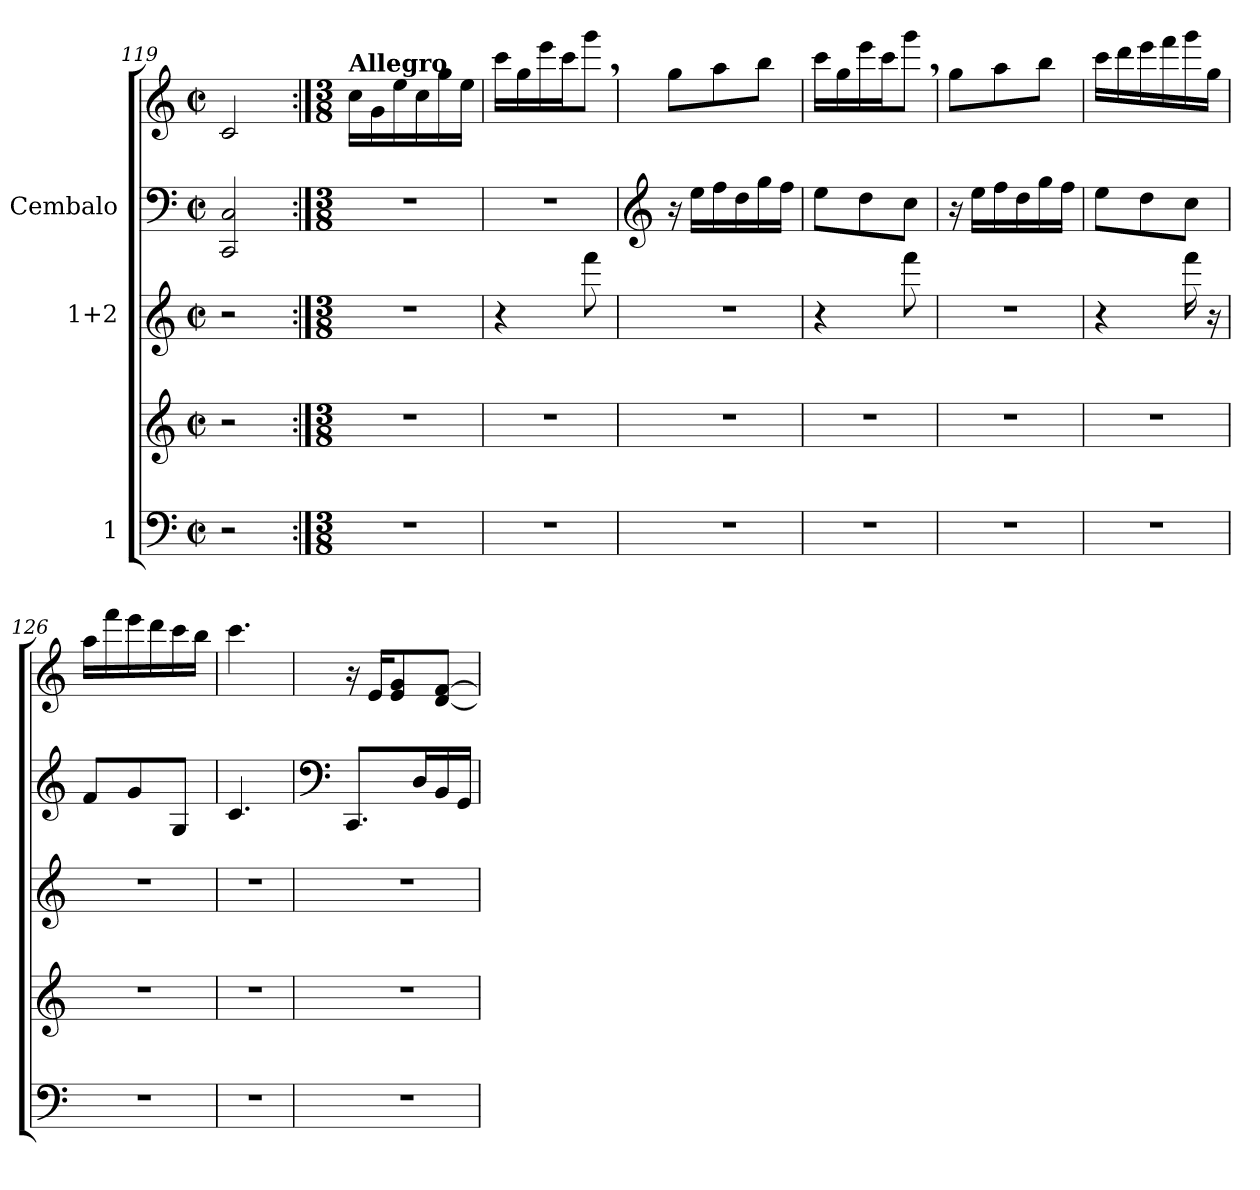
**kern	**kern	**kern	**kern	**kern
*part3	*part3	*part2	*part1	*part1
*staff5	*staff4	*staff3	*staff2	*staff1
*I"1	*	*I"1+2	*I"Cembalo	*
*clefF4	*clefG2	*clefG2	*clefF4	*clefG2
*k[]	*k[]	*k[]	*k[]	*k[]
*M2/2	*M2/2	*M2/2	*M2/2	*M2/2
*met(c|)	*met(c|)	*met(c|)	*met(c|)	*met(c|)
*MM110	*MM110	*MM110	*MM110	*MM110
=119	=119	=119	=119	=119
2r	2r	2r	2CC/ 2C/	2c/
!!LO:PB:g=z
=120:|!	=120:|!	=120:|!	=120:|!	=120:|!
*M3/8	*M3/8	*M3/8	*M3/8	*M3/8
!	!	!	!	!LO:TX:a:B:t=Allegro
4.r	4.r	4.r	4.r	16cc\LL
.	.	.	.	16g\
.	.	.	.	16ee\
.	.	.	.	16cc\
.	.	.	.	16gg\
.	.	.	.	16ee\JJ
=121	=121	=121	=121	=121
4.r	4.r	4r	4.r	16ccc\LL
.	.	.	.	16gg\
.	.	.	.	16eee\
.	.	.	.	16ccc\J
.	.	8fff\	.	8ggg,\J
=122	=122	=122	=122	=122
*	*	*	*clefG2	*
4.r	4.r	4.r	16r	8gg\L
.	.	.	16ee\LL	.
.	.	.	16ff\	8aa\
.	.	.	16dd\	.
.	.	.	16gg\	8bb\J
.	.	.	16ff\JJ	.
=123	=123	=123	=123	=123
4.r	4.r	4r	8ee\L	16ccc\LL
.	.	.	.	16gg\
.	.	.	8dd\	16eee\
.	.	.	.	16ccc\J
.	.	8fff\	8cc\J	8ggg,\J
=124	=124	=124	=124	=124
4.r	4.r	4.r	16r	8gg\L
.	.	.	16ee\LL	.
.	.	.	16ff\	8aa\
.	.	.	16dd\	.
.	.	.	16gg\	8bb\J
.	.	.	16ff\JJ	.
=125	=125	=125	=125	=125
4.r	4.r	4r	8ee\L	16ccc\LL
.	.	.	.	16ddd\
.	.	.	8dd\	16eee\
.	.	.	.	16fff\
.	.	16fff\	8cc\J	16ggg\
.	.	16r	.	16gg\JJ
!!LO:LB:g=z
=126	=126	=126	=126	=126
4.r	4.r	4.r	8f/L	16aa\LL
.	.	.	.	16fff\
.	.	.	8g/	16eee\
.	.	.	.	16ddd\
.	.	.	8G/J	16ccc\
.	.	.	.	16bb\JJ
=127	=127	=127	=127	=127
4.r	4.r	4.r	4.c/	4.ccc\
=128	=128	=128	=128	=128
*	*	*	*clefF4	*
4.r	4.r	4.r	8.CC/L	16r
.	.	.	.	16e/KL
.	.	.	.	8e/ 8g/
.	.	.	16D/L	.
.	.	.	16BB/	[8d/ [8f/J
.	.	.	16GG/JJ	.
=	=	=	=	=
*-	*-	*-	*-	*-
